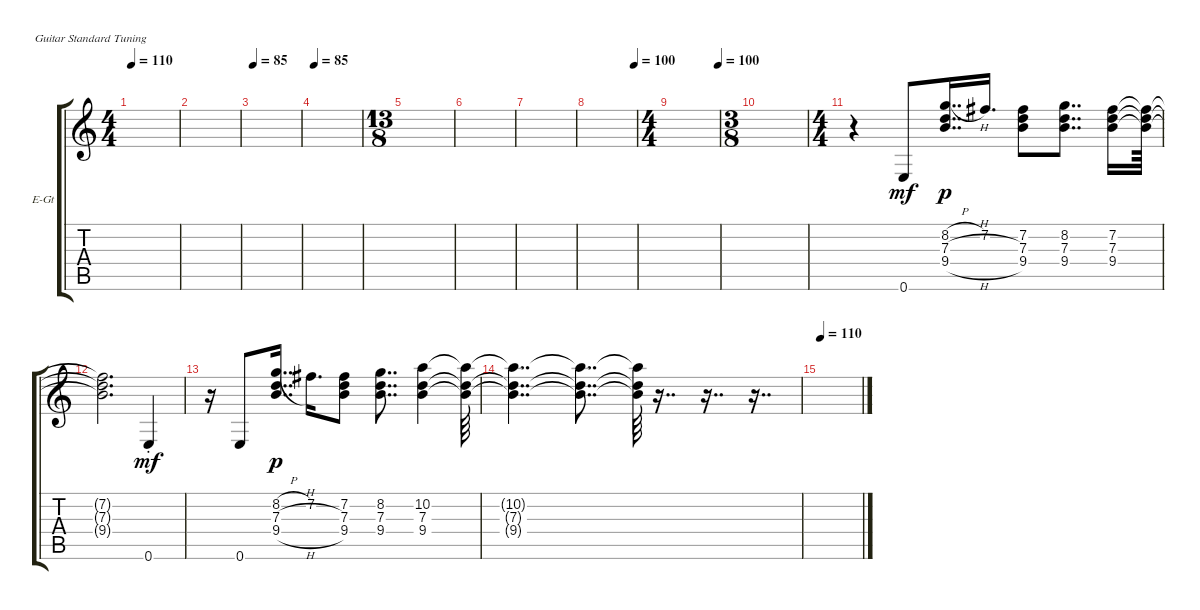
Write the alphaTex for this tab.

\defaultSystemsLayout 4
\bracketExtendMode groupsimilarinstruments
\firstSystemTrackNameOrientation horizontal
\otherSystemsTrackNameOrientation horizontal
\track ("Intro Rythm" "E-Gt") {instrument electricguitarclean}
\staff {score tabs}
\tuning (E4 B3 G3 D3 A2 E2)
\ts (4 4)
\tempo 110
\clef g2
\ks c
|
|
\tempo 85
|
\tempo 85
|
\ts (13 8)
|
|
|
\tempo (100 0.96875)
|
\ts (4 4)
\tempo (100 0.99375)
|
\ts (3 8)
|
\ts (4 4)
r.4 0.6.8{dy mf} (9.4{h} 7.3{h} 8.2{h}).16{dd dy p} 7.2.16{d} (9.4 7.3 7.2).8 (9.4 7.3 8.2).8{dd} (9.4 7.3 7.2).16 (9.4{t} 7.3{t} 7.2{t}).64 |
(9.4{t} 7.3{t} 7.2{t}).2{d} 0.6{st}.4{dy mf} |
r.16 0.6.8 (9.4{h} 7.3{h} 8.2{h}).16{dd dy p} 7.2.16{d} (9.4 7.3 7.2).8 (9.4 7.3 8.2).8{dd} (9.4 7.3 10.2).4 (9.4{t} 7.3{t} 10.2{t}).64 |
(9.4{t} 7.3{t} 10.2{t}).4{dd} (9.4{t} 7.3{t} 10.2{t}).8{dd} (9.4{t} 7.3{t} 10.2{t}).64 r.16{dd} r.16{dd} r.16{dd} |
\tempo 110
